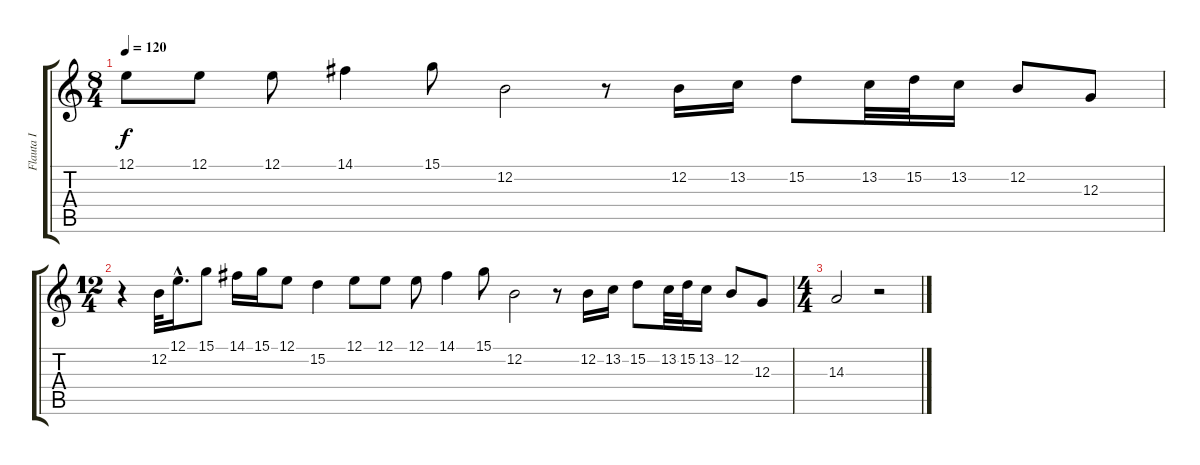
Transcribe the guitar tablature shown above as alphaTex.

\track ("Flauta I" "Flauta I") {instrument flute}
\staff {score tabs}
\tuning (E4 B3 G3 D3 A2 E2) {hide}
\ts (8 4)
\tempo 120
\clef g2
\ks c
12.1.8{dy f} 12.1.8 12.1.8 14.1.4 15.1.8 12.2.2 r.8 12.2.16 13.2.16 15.2.8 13.2.32 15.2.32 13.2.16 12.2.8 12.3.8 |
\ts (12 4)
r.4 12.2.32 12.1{hac}.16{d} 15.1.8 14.1.16 15.1.16 12.1.8 15.2.4 12.1.8 12.1.8 12.1.8 14.1.4 15.1.8 12.2.2 r.8 12.2.16 13.2.16 15.2.8 13.2.32 15.2.32 13.2.16 12.2.8 12.3.8 |
\ts (4 4)
14.3.2 r.2
